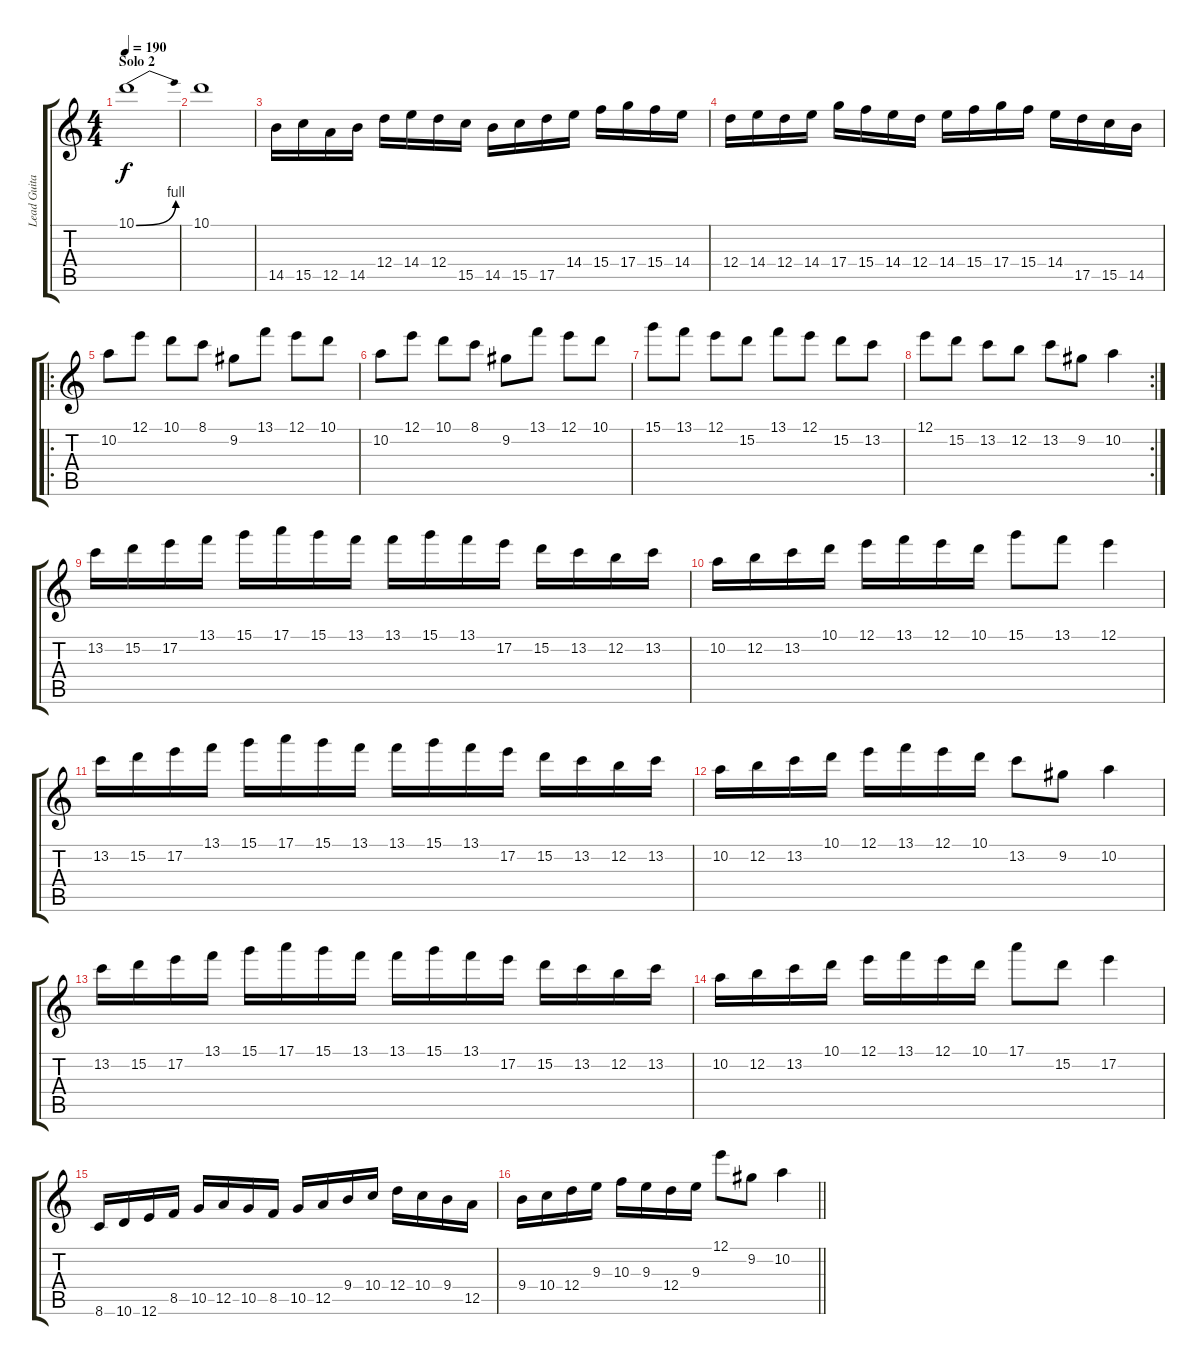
\track ("Lead Guitar" "Lead Guita") {instrument distortionguitar}
\staff {score tabs}
\tuning (E4 B3 G3 D3 A2 E2) {hide}
\ts (4 4)
\section ("" "Solo 2")
\tempo 190
\clef g2
\ks c
10.1{be (bend 0 0 60 4)}.1{dy f} |
10.1.1 |
14.5.16 15.5.16 12.5.16 14.5.16 12.4.16 14.4.16 12.4.16 15.5.16 14.5.16 15.5.16 17.5.16 14.4.16 15.4.16 17.4.16 15.4.16 14.4.16 |
12.4.16 14.4.16 12.4.16 14.4.16 17.4.16 15.4.16 14.4.16 12.4.16 14.4.16 15.4.16 17.4.16 15.4.16 14.4.16 17.5.16 15.5.16 14.5.16 |
\ro
10.2.8 12.1.8 10.1.8 8.1.8 9.2.8 13.1.8 12.1.8 10.1.8 |
10.2.8 12.1.8 10.1.8 8.1.8 9.2.8 13.1.8 12.1.8 10.1.8 |
15.1.8 13.1.8 12.1.8 15.2.8 13.1.8 12.1.8 15.2.8 13.2.8 |
\rc 2
12.1.8 15.2.8 13.2.8 12.2.8 13.2.8 9.2.8 10.2.4 |
13.2.16 15.2.16 17.2.16 13.1.16 15.1.16 17.1.16 15.1.16 13.1.16 13.1.16 15.1.16 13.1.16 17.2.16 15.2.16 13.2.16 12.2.16 13.2.16 |
10.2.16 12.2.16 13.2.16 10.1.16 12.1.16 13.1.16 12.1.16 10.1.16 15.1.8 13.1.8 12.1.4 |
13.2.16 15.2.16 17.2.16 13.1.16 15.1.16 17.1.16 15.1.16 13.1.16 13.1.16 15.1.16 13.1.16 17.2.16 15.2.16 13.2.16 12.2.16 13.2.16 |
10.2.16 12.2.16 13.2.16 10.1.16 12.1.16 13.1.16 12.1.16 10.1.16 13.2.8 9.2.8 10.2.4 |
13.2.16 15.2.16 17.2.16 13.1.16 15.1.16 17.1.16 15.1.16 13.1.16 13.1.16 15.1.16 13.1.16 17.2.16 15.2.16 13.2.16 12.2.16 13.2.16 |
10.2.16 12.2.16 13.2.16 10.1.16 12.1.16 13.1.16 12.1.16 10.1.16 17.1.8 15.2.8 17.2.4 |
8.6.16 10.6.16 12.6.16 8.5.16 10.5.16 12.5.16 10.5.16 8.5.16 10.5.16 12.5.16 9.4.16 10.4.16 12.4.16 10.4.16 9.4.16 12.5.16 |
\barLineRight lightlight
9.4.16 10.4.16 12.4.16 9.3.16 10.3.16 9.3.16 12.4.16 9.3.16 12.1.8 9.2.8 10.2.4
